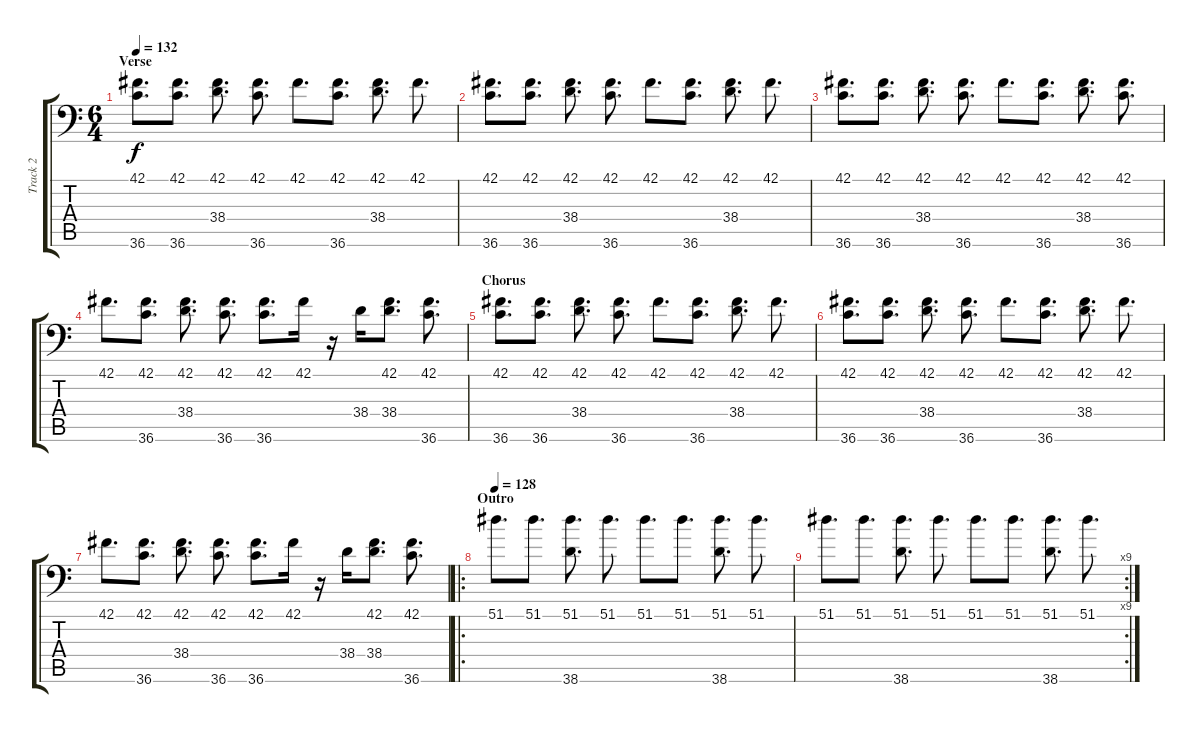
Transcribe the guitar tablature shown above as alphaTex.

\track ("Track 2" "Track 2") {instrument acousticgrandpiano}
\staff {score tabs}
\tuning (C-1 C-1 C-1 C-1 C-1 C-1) {hide}
\ts (6 4)
\section ("" "Verse")
\tempo 132
\clef f4
\ks c
(42.1 36.6).8{d dy f} (42.1 36.6).8{d} (42.1 38.4).8{d} (42.1 36.6).8{d} 42.1.8{d} (42.1 36.6).8{d} (42.1 38.4).8{d} 42.1.8{d} |
(42.1 36.6).8{d} (42.1 36.6).8{d} (42.1 38.4).8{d} (42.1 36.6).8{d} 42.1.8{d} (42.1 36.6).8{d} (42.1 38.4).8{d} 42.1.8{d} |
(42.1 36.6).8{d} (42.1 36.6).8{d} (42.1 38.4).8{d} (42.1 36.6).8{d} 42.1.8{d} (42.1 36.6).8{d} (42.1 38.4).8{d} (42.1 36.6).8{d} |
42.1.8{d} (42.1 36.6).8{d} (42.1 38.4).8{d} (42.1 36.6).8{d} (42.1 36.6).8{d} 42.1.16 r.16 38.4.16 (42.1 38.4).8{d} (42.1 36.6).8{d} |
\section ("" "Chorus")
(42.1 36.6).8{d} (42.1 36.6).8{d} (42.1 38.4).8{d} (42.1 36.6).8{d} 42.1.8{d} (42.1 36.6).8{d} (42.1 38.4).8{d} 42.1.8{d} |
(42.1 36.6).8{d} (42.1 36.6).8{d} (42.1 38.4).8{d} (42.1 36.6).8{d} 42.1.8{d} (42.1 36.6).8{d} (42.1 38.4).8{d} 42.1.8{d} |
42.1.8{d} (42.1 36.6).8{d} (42.1 38.4).8{d} (42.1 36.6).8{d} (42.1 36.6).8{d} 42.1.16 r.16 38.4.16 (42.1 38.4).8{d} (42.1 36.6).8{d} |
\ro
\section ("" "Outro")
\tempo 128
51.1.8{d} 51.1.8{d} (51.1 38.6).8{d} 51.1.8{d} 51.1.8{d} 51.1.8{d} (51.1 38.6).8{d} 51.1.8{d} |
\rc 9
51.1.8{d} 51.1.8{d} (51.1 38.6).8{d} 51.1.8{d} 51.1.8{d} 51.1.8{d} (51.1 38.6).8{d} 51.1.8{d}
